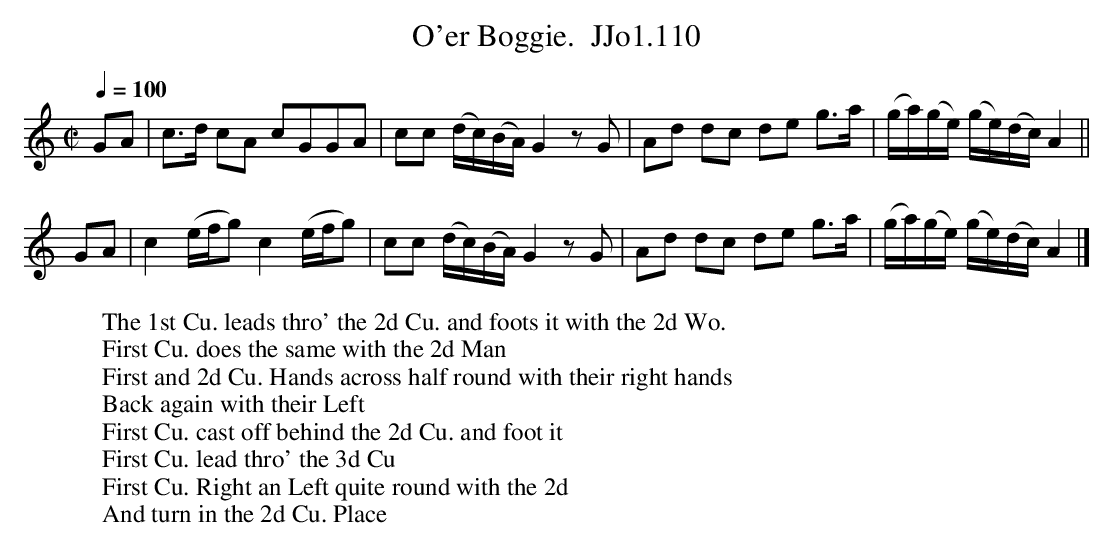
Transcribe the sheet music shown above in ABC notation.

X:1
T:O'er Boggie.  JJo1.110
M:C|
L:1/8
Q:1/4=100
K:AM
GA | c>d cA cGGA | cc (d/c/)(B/A/) G2 zG | Ad dc de g>a | (g/a/)(g/e/) (g/e/)(d/c/) A2 ||
GA |c2 (e/f/g) c2 (e/f/g) | cc (d/c/)(B/A/) G2 zG | Ad dc de g>a | (g/a/)(g/e/) (g/e/)(d/c/) A2 |]
W:The 1st Cu. leads thro' the 2d Cu. and foots it with the 2d Wo.
W:First Cu. does the same with the 2d Man
W:First and 2d Cu. Hands across half round with their right hands
W:Back again with their Left
W:First Cu. cast off behind the 2d Cu. and foot it
W:First Cu. lead thro' the 3d Cu
W:First Cu. Right an Left quite round with the 2d
W:And turn in the 2d Cu. Place
